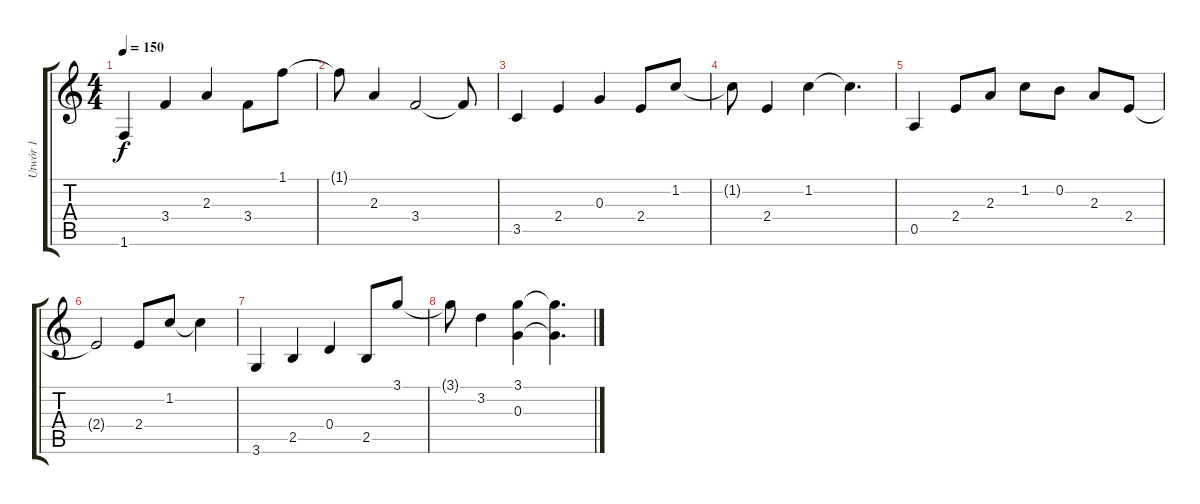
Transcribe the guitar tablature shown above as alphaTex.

\track ("Utwór 1" "Utwór 1") {instrument electricguitarclean}
\staff {score tabs}
\tuning (E4 B3 G3 D3 A2 E2) {hide}
\ts (4 4)
\tempo 150
\clef g2
\ks c
1.6.4{dy f} 3.4.4 2.3.4 3.4.8 1.1.8 |
1.1{t}.8 2.3.4 3.4.2 3.4{t}.8 |
3.5.4 2.4.4 0.3.4 2.4.8 1.2.8 |
1.2{t}.8 2.4.4 1.2.4 1.2{t}.4{d} |
0.5.4 2.4.8 2.3.8 1.2.8 0.2.8 2.3.8 2.4.8 |
2.4{t}.2 2.4.8 1.2.8 1.2{t}.4 |
3.6.4 2.5.4 0.4.4 2.5.8 3.1.8 |
3.1{t}.8 3.2.4 (3.1 0.3).4 (3.1{t} 0.3{t}).4{d}
